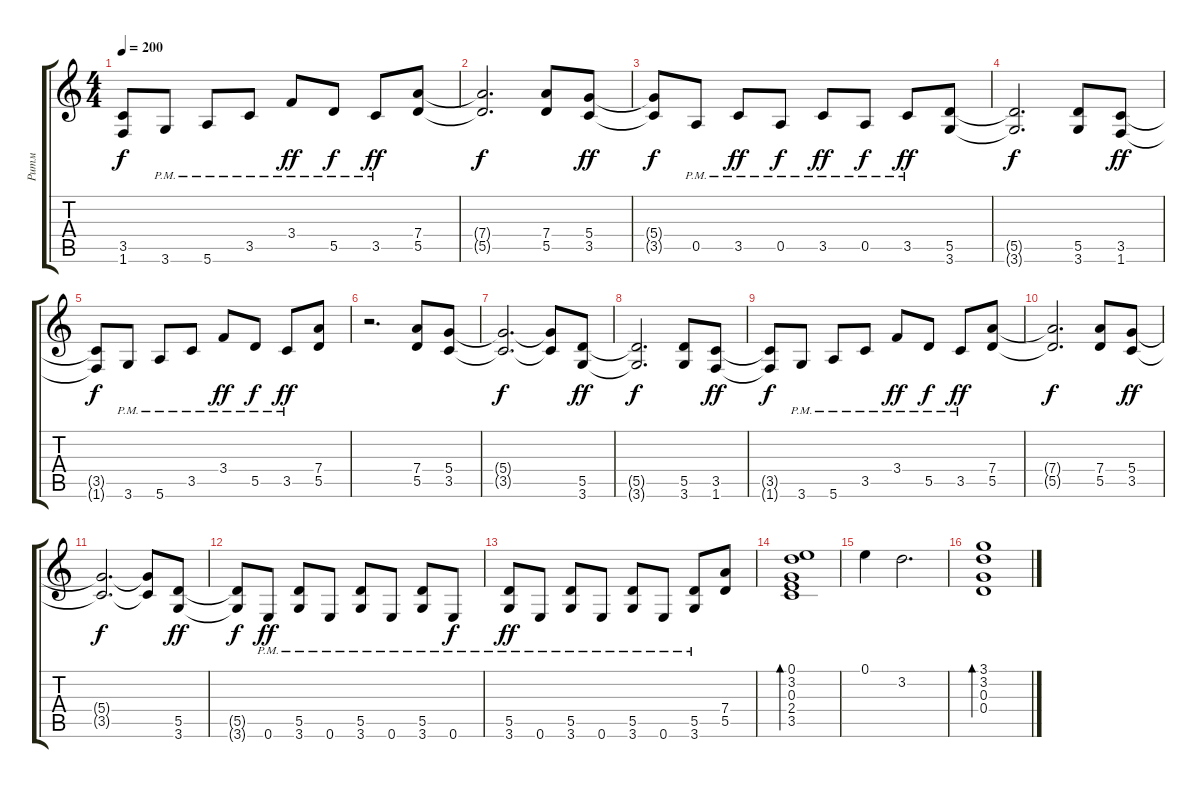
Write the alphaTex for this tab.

\track ("Ритм" "Ритм") {instrument distortionguitar}
\staff {score tabs}
\tuning (E4 B3 G3 D3 A2 E2) {hide}
\ts (4 4)
\tempo 200
\clef g2
\ks c
(3.5{t} 1.6{t}).8{dy f} 3.6{pm}.8 5.6{pm}.8 3.5{pm}.8 3.4{pm}.8{dy ff} 5.5{pm}.8{dy f} 3.5{pm}.8{dy ff} (7.4 5.5).8 |
(7.4{t} 5.5{t}).2{d dy f} (7.4 5.5).8 (5.4 3.5).8{dy ff} |
(5.4{t} 3.5{t}).8{dy f} 0.5{pm}.8 3.5{pm}.8{dy ff} 0.5{pm}.8{dy f} 3.5{pm}.8{dy ff} 0.5{pm}.8{dy f} 3.5{pm}.8{dy ff} (5.5 3.6).8 |
(5.5{t} 3.6{t}).2{d dy f} (5.5 3.6).8 (3.5 1.6).8{dy ff} |
(3.5{t} 1.6{t}).8{dy f} 3.6{pm}.8 5.6{pm}.8 3.5{pm}.8 3.4{pm}.8{dy ff} 5.5{pm}.8{dy f} 3.5{pm}.8{dy ff} (7.4 5.5).8 |
r.2{d} (7.4 5.5).8 (5.4 3.5).8 |
(5.4{t} 3.5{t}).2{d dy f} (5.4{t} 3.5{t}).8 (5.5 3.6).8{dy ff} |
(5.5{t} 3.6{t}).2{d dy f} (5.5 3.6).8 (3.5 1.6).8{dy ff} |
(3.5{t} 1.6{t}).8{dy f} 3.6{pm}.8 5.6{pm}.8 3.5{pm}.8 3.4{pm}.8{dy ff} 5.5{pm}.8{dy f} 3.5{pm}.8{dy ff} (7.4 5.5).8 |
(7.4{t} 5.5{t}).2{d dy f} (7.4 5.5).8 (5.4 3.5).8{dy ff} |
(5.4{t} 3.5{t}).2{d dy f} (5.4{t} 3.5{t}).8 (5.5 3.6).8{dy ff} |
(5.5{t} 3.6{t}).8{dy f} 0.6{pm}.8{dy ff} (5.5{pm} 3.6{pm}).8 0.6{pm}.8 (5.5{pm} 3.6{pm}).8 0.6{pm}.8 (5.5{pm} 3.6{pm}).8 0.6{pm}.8{dy f} |
(5.5{pm} 3.6{pm}).8{dy ff} 0.6{pm}.8 (5.5{pm} 3.6{pm}).8 0.6{pm}.8 (5.5{pm} 3.6{pm}).8 0.6{pm}.8 (5.5{pm} 3.6{pm}).8 (7.4 5.5).8 |
(0.1 3.2 0.3 2.4 3.5).1{bd 240} |
0.1.4 3.2.2{d} |
(3.1 3.2 0.3 0.4).1{bd 240}
